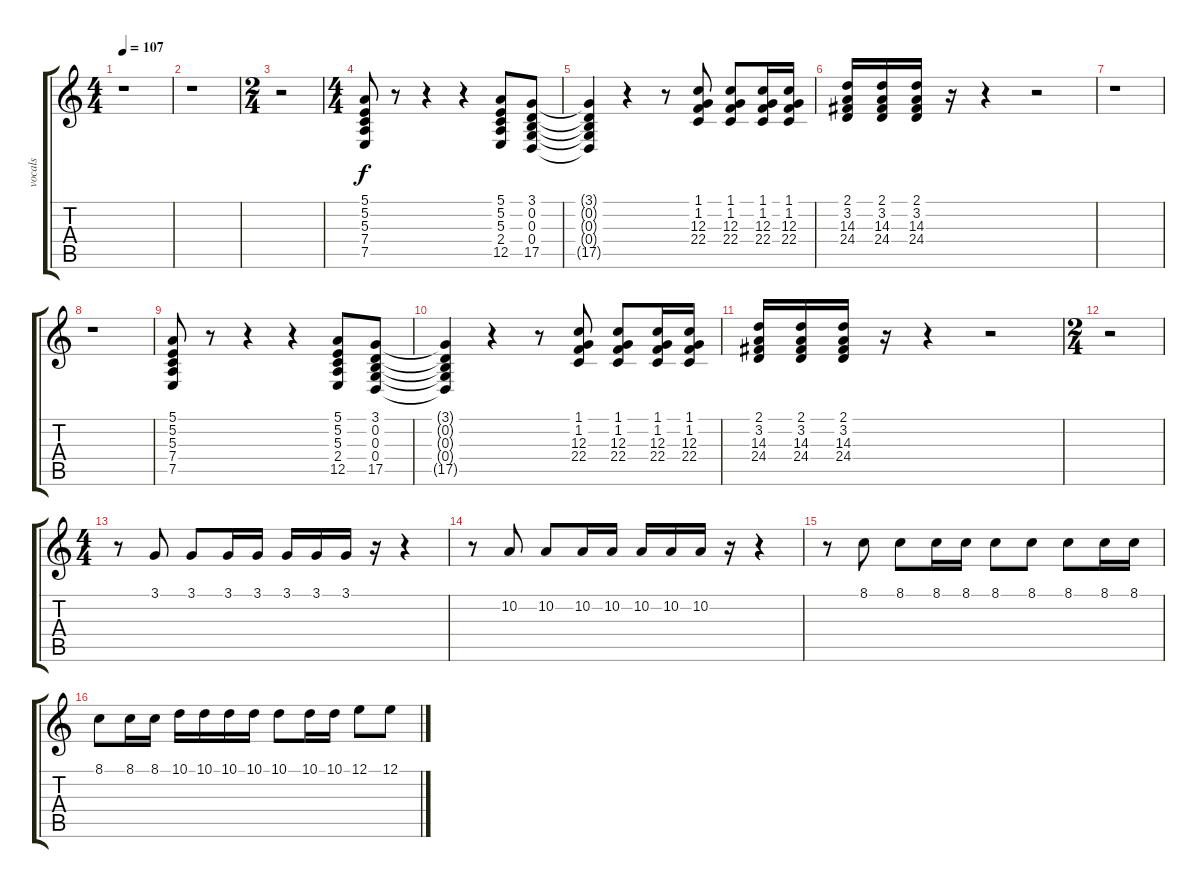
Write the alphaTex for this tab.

\track ("vocals" "vocals") {instrument panflute}
\staff {score tabs}
\tuning (E4 B3 G3 D3 A2 E2) {hide}
\ts (4 4)
\tempo 107
\clef g2
\ks c
r.1{dy f} |
r.1 |
\ts (2 4)
r.2 |
\ts (4 4)
(5.1 5.2 5.3 7.4 7.5).8 r.8 r.4 r.4 (5.1 5.2 5.3 2.4 12.5).8 (3.1 0.2 0.3 0.4 17.5).8 |
(3.1{t} 0.2{t} 0.3{t} 0.4{t} 17.5{t}).4 r.4 r.8 (1.1 1.2 12.3 22.4).8 (1.1 1.2 12.3 22.4).8 (1.1 1.2 12.3 22.4).16 (1.1 1.2 12.3 22.4).16 |
(2.1 3.2 14.3 24.4).16 (2.1 3.2 14.3 24.4).16 (2.1 3.2 14.3 24.4).16 r.16 r.4 r.2 |
r.1 |
r.1 |
(5.1 5.2 5.3 7.4 7.5).8 r.8 r.4 r.4 (5.1 5.2 5.3 2.4 12.5).8 (3.1 0.2 0.3 0.4 17.5).8 |
(3.1{t} 0.2{t} 0.3{t} 0.4{t} 17.5{t}).4 r.4 r.8 (1.1 1.2 12.3 22.4).8 (1.1 1.2 12.3 22.4).8 (1.1 1.2 12.3 22.4).16 (1.1 1.2 12.3 22.4).16 |
(2.1 3.2 14.3 24.4).16 (2.1 3.2 14.3 24.4).16 (2.1 3.2 14.3 24.4).16 r.16 r.4 r.2 |
\ts (2 4)
r.2 |
\ts (4 4)
r.8 3.1.8 3.1.8 3.1.16 3.1.16 3.1.16 3.1.16 3.1.16 r.16 r.4 |
r.8 10.2.8 10.2.8 10.2.16 10.2.16 10.2.16 10.2.16 10.2.16 r.16 r.4 |
r.8 8.1.8 8.1.8 8.1.16 8.1.16 8.1.8 8.1.8 8.1.8 8.1.16 8.1.16 |
8.1.8 8.1.16 8.1.16 10.1.16 10.1.16 10.1.16 10.1.16 10.1.8 10.1.16 10.1.16 12.1.8 12.1.8
